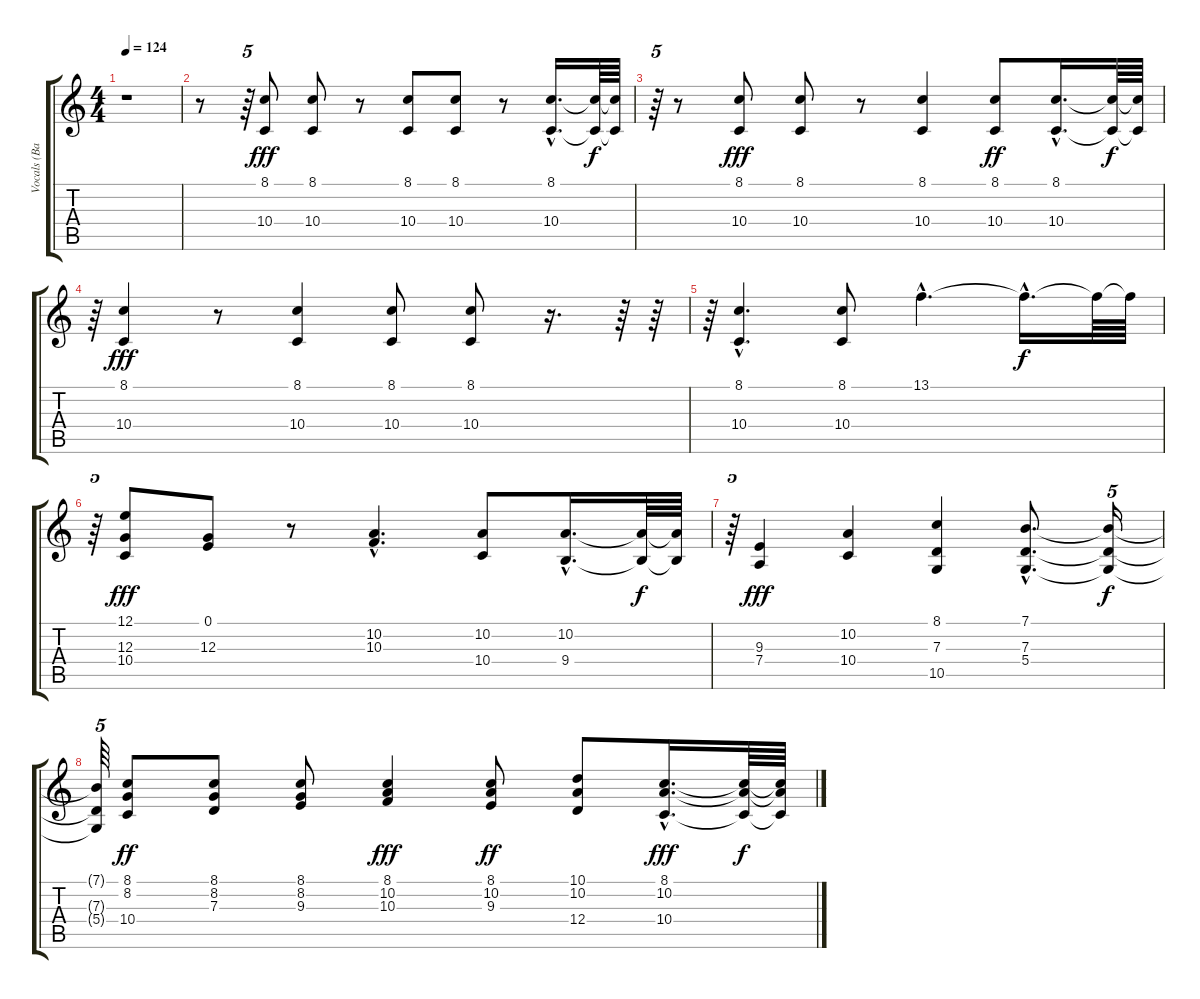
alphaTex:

\track ("Vocals (Backing)" "Vocals (Ba") {instrument voiceoohs}
\staff {score tabs}
\tuning (E4 B3 G3 D3 A2 E2) {hide}
\ts (4 4)
\tempo 124
\clef g2
\ks c
r.1{dy f} |
r.8 r.64{tu (5 4)} (8.1 10.4).8{dy fff} (8.1 10.4).8 r.8 (8.1 10.4).8 (8.1 10.4).8 r.8 (8.1{hac} 10.4{hac}).16{d} (8.1{t} 10.4{t}).64{dy f} (8.1{t} 10.4{t}).64 |
r.64{tu (5 4)} r.8 (8.1 10.4).8{dy fff} (8.1 10.4).8 r.8 (8.1 10.4).4 (8.1 10.4).8{dy ff} (8.1{hac} 10.4{hac}).16{d} (8.1{t} 10.4{t}).64{dy f} (8.1{t} 10.4{t}).64 |
r.64{tu (5 4)} (8.1 10.4).4{dy fff} r.8 (8.1 10.4).4 (8.1 10.4).8 (8.1 10.4).8 r.16{d} r.64 r.64 |
r.64{tu (5 4)} (8.1{hac} 10.4{hac}).4{d} (8.1 10.4).8 13.1{hac}.4{d} 13.1{hac t}.16{d dy f} 13.1{t}.64 13.1{t}.64 |
r.64{tu (5 4)} (12.1 12.3 10.4).8{dy fff} (0.1 12.3).8 r.8 (10.2{hac} 10.3{hac}).4{d} (10.2 10.4).8 (10.2{hac} 9.4{hac}).16{d} (10.2{t} 9.4{t}).64{dy f} (10.2{t} 9.4{t}).64 |
r.64{tu (5 4)} (9.3 7.4).4{dy fff} (10.2 10.4).4 (8.1 7.3 10.5).4 (7.1{hac} 7.3{hac} 5.4{hac}).8{d} (7.1{t} 7.3{t} 5.4{t}).16{tu (5 4) dy f} |
(7.1{t} 7.3{t} 5.4{t}).64{tu (5 4)} (8.1 8.2 10.4).8{dy ff} (8.1 8.2 7.3).8 (8.1 8.2 9.3).8 (8.1 10.2 10.3).4{dy fff} (8.1 10.2 9.3).8{dy ff} (10.1 10.2 12.4).8 (8.1{hac} 10.2{hac} 10.4{hac}).16{d dy fff} (8.1{t} 10.2{t} 10.4{t}).64{dy f} (8.1{t} 10.2{t} 10.4{t}).64
